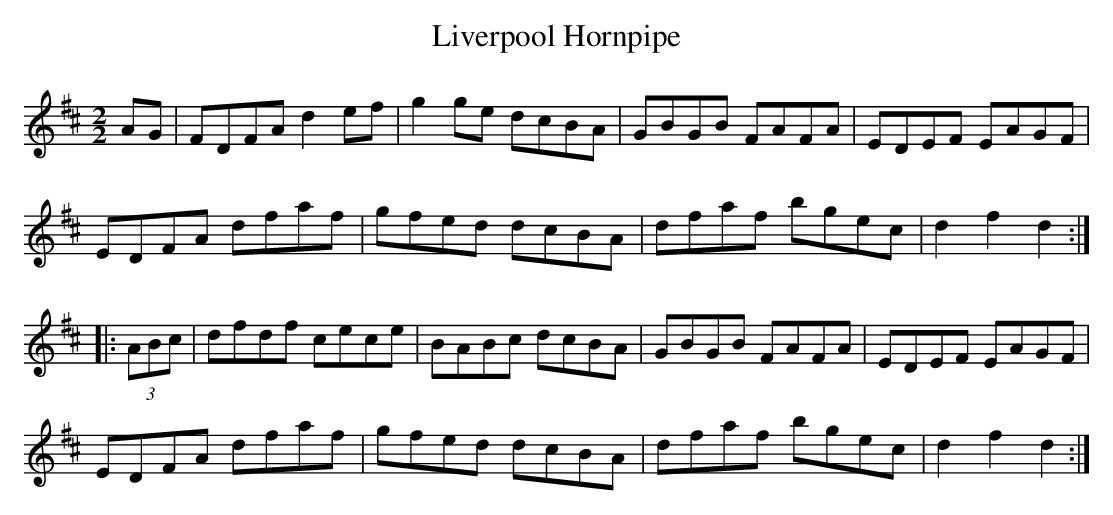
X:1
T:Liverpool Hornpipe
M:2/2
K:D
AG | FDFA d2 ef | g2 ge dcBA | GBGB FAFA | EDEF EAGF |
EDFA dfaf | gfed dcBA | dfaf bgec | d2 f2 d2 :|
|: (3ABc | dfdf cece | BABc dcBA | GBGB FAFA | EDEF EAGF |
EDFA dfaf | gfed dcBA | dfaf bgec | d2 f2 d2 :|
